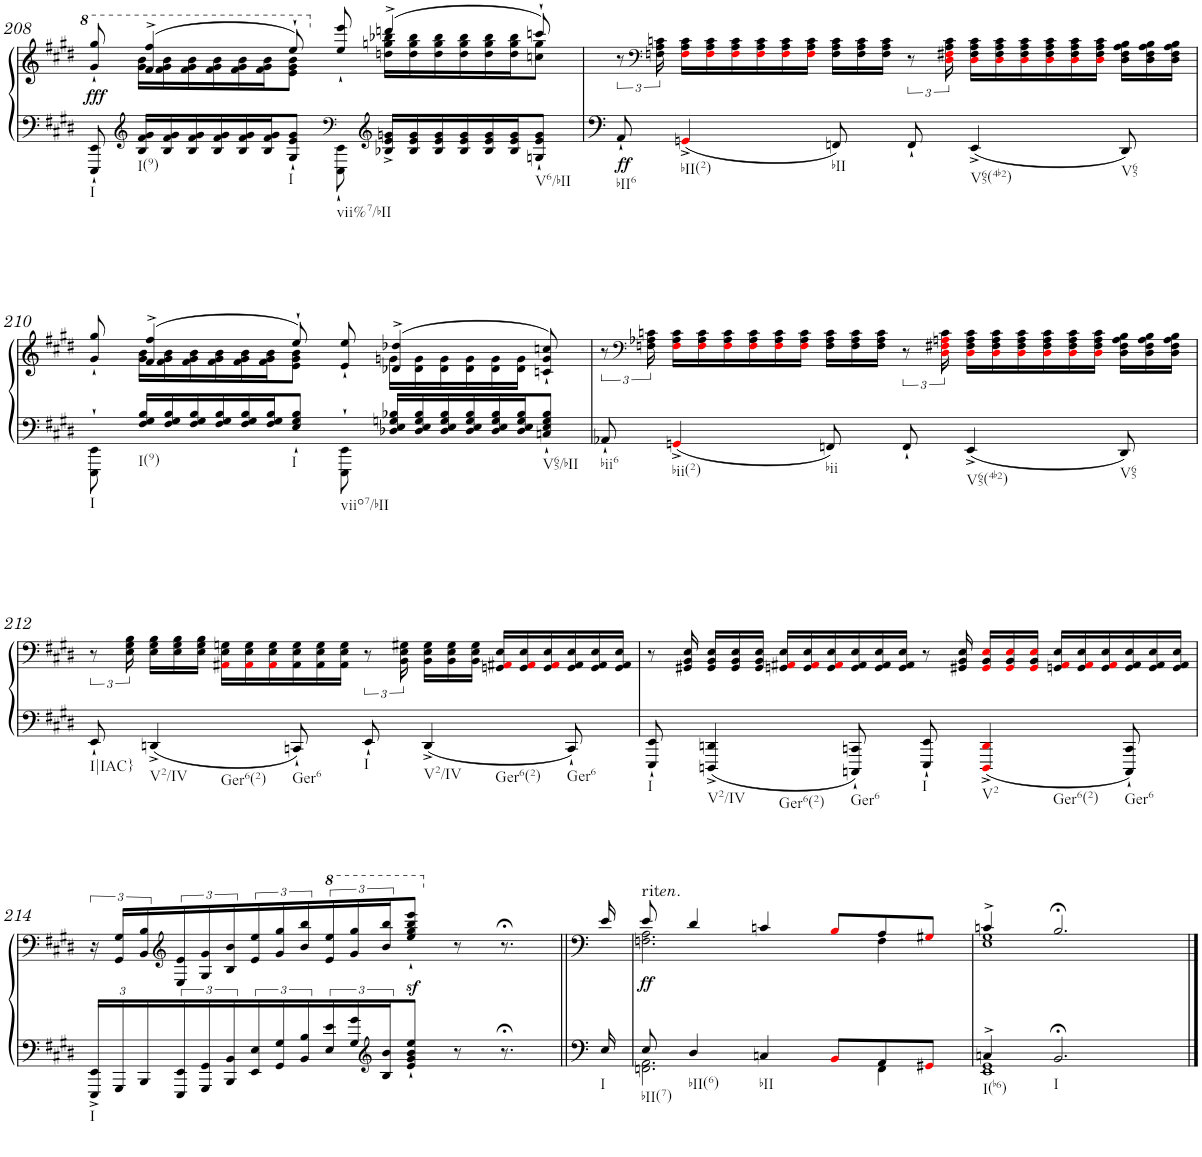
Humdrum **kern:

**kern	**kern	**dynam	**harte
*part1	*part1	*part1	*part1
*staff2	*staff1	*staff1/2	*
*I"Piano	*	*	*
*I'Pno.	*	*	*
!!LO:PB:g=z
*clefF4	*clefF4	*	*
*k[f#c#g#d#]	*k[f#c#g#d#]	*	*
*M4/4	*M4/4	*	*
*met(c)	*met(c)	*	*
=208	=208	=208	=208
*	*^	*	*
!	!	!	!LO:DY:b	!
8EEE/` 8EE/`	8gg#/` 8ggg#/`	8ryy	fff	.
*clefG2	*	*	*	*
*Xtuplet	*	*Xtuplet	*	*
24B/ 24f#/ 24g#/LL	(4ff#/^ 4fff#/^	24gg#\ 24bb\LL	.	.
24B/ 24f#/ 24g#/	.	24ff#\ 24gg#\ 24bb\	.	.
24B/ 24f#/ 24g#/	.	24ff#\ 24gg#\ 24bb\	.	.
24B/ 24f#/ 24g#/	.	24ff#\ 24gg#\ 24bb\	.	.
24B/ 24f#/ 24g#/	.	24ff#\ 24gg#\ 24bb\	.	.
24B/ 24f#/ 24g#/J	.	24ff#\ 24gg#\ 24bb\J	.	.
8G#/` 8e/` 8g#/`J	8eee`/)	8ee\ 8gg#\ 8bb\J	.	.
*clefF4	*	*	*	*
8EEE\`< 8EE\`<	8ee/` 8eee/`	8ryy	.	.
*clefG2	*	*	*	*
24B-X/^ 24e/^ 24gn/^LL	(4dddn^/	24ddn\ 24ggn\ 24bb-X\LL	.	.
24B-/ 24e/ 24g/	.	24dd\ 24gg\ 24bb-\	.	.
24B-/ 24e/ 24g/	.	24dd\ 24gg\ 24bb-\	.	.
24B-/ 24e/ 24g/	.	24dd\ 24gg\ 24bb-\	.	.
24B-/ 24e/ 24g/	.	24dd\ 24gg\ 24bb-\	.	.
24B-/ 24e/ 24g/J	.	24dd\ 24gg\ 24bb-\J	.	.
8Gn/` 8e/` 8g/`J	8cccn`/)	8ccn\ 8gg\J	.	.
*	*v	*v	*	*
=209	=209	=209	=209
*	*tuplet	*	*
*	*^	*	*
!	!	!	!LO:DY:b=2	!
*	*v	*v	*	*
8AA`/	12r	ff	.
*	*clefF4	*	*
.	24Fn\ 24A\ 24cn\	.	.
*	*Xtuplet	*	*
4GGn^i/	24Fi\ 24A\ 24c\LL	.	.
.	24Fi\ 24A\ 24c\	.	.
.	24Fi\ 24A\ 24c\	.	.
.	24Fi\ 24A\ 24c\	.	.
.	24Fi\ 24A\ 24c\	.	.
.	24Fi\ 24A\ 24c\JJ	.	.
8FFn/	24F\ 24A\ 24c\LL	.	.
.	24F\ 24A\ 24c\	.	.
.	24F\ 24A\ 24c\JJ	.	.
*	*tuplet	*	*
8FF`/	12r	.	.
.	24D#i\ 24F#Xi\ 24A\ 24c\	.	.
*	*Xtuplet	*	*
4EE^/	24D#i\ 24F#\ 24A\ 24c\LL	.	.
.	24D#i\ 24F#\ 24A\ 24c\	.	.
.	24D#i\ 24F#\ 24A\ 24c\	.	.
.	24D#i\ 24F#\ 24A\ 24c\	.	.
.	24D#i\ 24F#\ 24A\ 24c\	.	.
.	24D#i\ 24F#\ 24A\ 24c\JJ	.	.
8DD#/	24D#\ 24F#\ 24A\ 24B\LL	.	.
.	24D#\ 24F#\ 24A\ 24B\	.	.
.	24D#\ 24F#\ 24A\ 24B\JJ	.	.
!!LO:LB:g=z
=210	=210	=210	=210
*	*^	*	*
8EEE\` 8EE\`	8g#/` 8gg#/`	8ryy	.	.
24F#/ 24G#/ 24B/LL	(4f#/^ 4ff#/^	24g#\ 24b\LL	.	.
24F#/ 24G#/ 24B/	.	24f#\ 24g#\ 24b\	.	.
24F#/ 24G#/ 24B/	.	24f#\ 24g#\ 24b\	.	.
24F#/ 24G#/ 24B/	.	24f#\ 24g#\ 24b\	.	.
24F#/ 24G#/ 24B/	.	24f#\ 24g#\ 24b\	.	.
24F#/ 24G#/ 24B/J	.	24f#\ 24g#\ 24b\J	.	.
8E/` 8G#/` 8B/`J	8ee`/)	8e\ 8g#\ 8b\J	.	.
8EEE\` 8EE\`	8e/` 8ee/`	8ryy	.	.
24D-X/ 24E/ 24Gn/ 24B-X/LL	(4d-X/^ 4dd-X/^	24gn\LL	.	.
24D-/ 24E/ 24G/ 24B-/	.	24d-\ 24g\	.	.
24D-/ 24E/ 24G/ 24B-/	.	24d-\ 24g\	.	.
24D-/ 24E/ 24G/ 24B-/	.	24d-\ 24g\	.	.
24D-/ 24E/ 24G/ 24B-/	.	24d-\ 24g\	.	.
24D-/ 24E/ 24G/ 24B-/J	.	24d-\ 24g\JJ	.	.
8Cn/` 8E/` 8G/` 8B-/`J	8cn/` 8g/` 8ccn/`)	8ryy	.	.
*	*v	*v	*	*
=211	=211	=211	=211
*	*tuplet	*	*
8AA-X`/	12r	.	.
*	*clefF4	*	*
.	24Fn\ 24A-X\ 24cn\	.	.
*	*Xtuplet	*	*
4GGn^i/	24Fi\ 24A-\ 24c\LL	.	.
.	24Fi\ 24A-\ 24c\	.	.
.	24Fi\ 24A-\ 24c\	.	.
.	24Fi\ 24A-\ 24c\	.	.
.	24Fi\ 24A-\ 24c\	.	.
.	24Fi\ 24A-\ 24c\JJ	.	.
8FFn/	24F\ 24A-\ 24c\LL	.	.
.	24F\ 24A-\ 24c\	.	.
.	24F\ 24A-\ 24c\JJ	.	.
*	*tuplet	*	*
8FF`/	12r	.	.
.	24D#i\ 24F#Xi\ 24Ani\ 24c\	.	.
*	*Xtuplet	*	*
4EE^/	24D#i\ 24F#\ 24A\ 24c\LL	.	.
.	24D#i\ 24F#\ 24A\ 24c\	.	.
.	24D#i\ 24F#\ 24A\ 24c\	.	.
.	24D#i\ 24F#\ 24A\ 24c\	.	.
.	24D#i\ 24F#\ 24A\ 24c\	.	.
.	24D#i\ 24F#\ 24A\ 24c\JJ	.	.
8DD#/	24D#\ 24F#\ 24A\ 24B\LL	.	.
.	24D#\ 24F#\ 24A\ 24B\	.	.
.	24D#\ 24F#\ 24A\ 24B\JJ	.	.
!!LO:LB:g=z
=212	=212	=212	=212
*	*tuplet	*	*
8EE`/	12r	.	.
.	24E\ 24G#\ 24B\	.	.
*	*Xtuplet	*	*
!	!	!	!LO:H:kt=Ger6(2)
4DDn^/	24E\ 24G#\ 24B\LL	.	N
.	24E\ 24G#\ 24B\	.	.
.	24E\ 24G#\ 24B\JJ	.	.
.	24AA#Xi\ 24E\ 24Gn\LL	.	.
.	24AA#i\ 24E\ 24G\	.	.
.	24AA#i\ 24E\ 24G\	.	.
!	!	!	!LO:H:kt=Ger6
8CCn`/	24AA#\ 24E\ 24G\	.	N
.	24AA#\ 24E\ 24G\	.	.
.	24AA#\ 24E\ 24G\JJ	.	.
*	*tuplet	*	*
8EE`/	12r	.	.
.	24BB\ 24E\ 24G#X\	.	.
*	*Xtuplet	*	*
!	!	!	!LO:H:kt=Ger6(2)
4DD^/	24BB\ 24E\ 24G#\LL	.	N
.	24BB\ 24E\ 24G#\	.	.
.	24BB\ 24E\ 24G#\JJ	.	.
.	24GGn/ 24AA#Xi/ 24E/LL	.	.
.	24GG/ 24AA#i/ 24E/	.	.
.	24GG/ 24AA#i/ 24E/	.	.
!	!	!	!LO:H:kt=Ger6
8CC`/	24GG/ 24AA#/ 24E/	.	N
.	24GG/ 24AA#/ 24E/	.	.
.	24GG/ 24AA#/ 24E/JJ	.	.
=213	=213	=213	=213
8EEE/` 8EE/`	12r	.	.
.	24GG#X/ 24BB/ 24E/	.	.
!	!	!	!LO:H:kt=Ger6(2)
4DDDn/^ 4DDn/^	24GG#/ 24BB/ 24E/LL	.	N
.	24GG#/ 24BB/ 24E/	.	.
.	24GG#/ 24BB/ 24E/JJ	.	.
.	24GGn/ 24AA#Xi/ 24E/LL	.	.
.	24GG/ 24AA#i/ 24E/	.	.
.	24GG/ 24AA#i/ 24E/	.	.
!	!	!	!LO:H:kt=Ger6
8CCCn/` 8CCn/`	24GG/ 24AA#/ 24E/	.	N
.	24GG/ 24AA#/ 24E/	.	.
.	24GG/ 24AA#/ 24E/JJ	.	.
8EEE/` 8EE/`	12r	.	.
.	24GG#X/ 24BB/ 24E/	.	.
!	!	!	!LO:H:kt=Ger6(2)
4DDDi/^ 4DDi/^	24GG#i/ 24BB/ 24Ei/LL	.	N
.	24GG#i/ 24BB/ 24Ei/	.	.
.	24GG#i/ 24BB/ 24Ei/JJ	.	.
.	24GGn/ 24AA#i/ 24E/LL	.	.
.	24GG/ 24AA#i/ 24E/	.	.
.	24GG/ 24AA#i/ 24E/	.	.
!	!	!	!LO:H:kt=Ger6
8CCC/` 8CC/`	24GG/ 24AA#/ 24E/	.	N
.	24GG/ 24AA#/ 24E/	.	.
.	24GG/ 24AA#/ 24E/JJ	.	.
!!LO:LB:g=z
=214	=214	=214	=214
*tuplet	*	*	*
*Xbrackettup	*tuplet	*	*
24EEE/^ 24EE/^LL	24r	.	.
24GGG#/	24GG#/ 24G#/LL	.	.
24BBB/	24BB/ 24B/	.	.
*	*clefG2	*	*
*brackettup	*	*	*
24EEE/ 24EE/	24E/ 24e/	.	.
24GGG#/ 24GG#/	24G#/ 24g#/	.	.
24BBB/ 24BB/	24B/ 24b/	.	.
24EE/ 24E/	24e/ 24ee/	.	.
24GG#/ 24G#/	24g#/ 24gg#/	.	.
24BB/ 24B/	24b/ 24bb/	.	.
*	*8va	*	*
24E/ 24e/	24ee/ 24eee/	.	.
24G#/ 24g#/	24gg#/ 24ggg#/	.	.
*clefG2	*	*	*
24B/ 24b/J	24bb/ 24bbb/J	.	.
8e/` 8g#/` 8b/` 8ee/`J	8eee/z<` 8ggg#/z<` 8bbb/z<` 8eeee/z<`J	.	.
*	*X8va	*	*
8r	8r	.	.
8.r;<	8.r;<	.	.
=214X5||	=214X5||	=214X5||	=214X5||
16E/	16e/	.	.
=215	=215	=215	=215
*^	*^	*	*
!	!	!LO:TX:a:t=rit	!	!	!
!	!	!LO:TX:a:i:t=en	!	!	!
!	!	!LO:TX:a:t=.	!	!	!
!	!	!	!	!LO:DY:b	!
8E/	2.FFn\ 2.AA\	8e/	2.Fn\ 2.A\	ff	.
4D#/	.	4d#/	.	.	.
4Cn/	.	4cn/	.	.	.
8BBi/L	.	8Bi/L	.	.	.
8AA/	4FF\	8A/	4F\	.	.
8GG#Xi/J	.	8G#Xi/J	.	.	.
=216	=216	=216	=216	=216	=216
4Cn^/	1EE 1GG#	4cn^/	1E 1G#	.	.
2.BB;</	.	2.B;</	.	.	.
*v	*v	*	*	*	*
*	*v	*v	*	*
==	==	==	==
*-	*-	*-	*-
